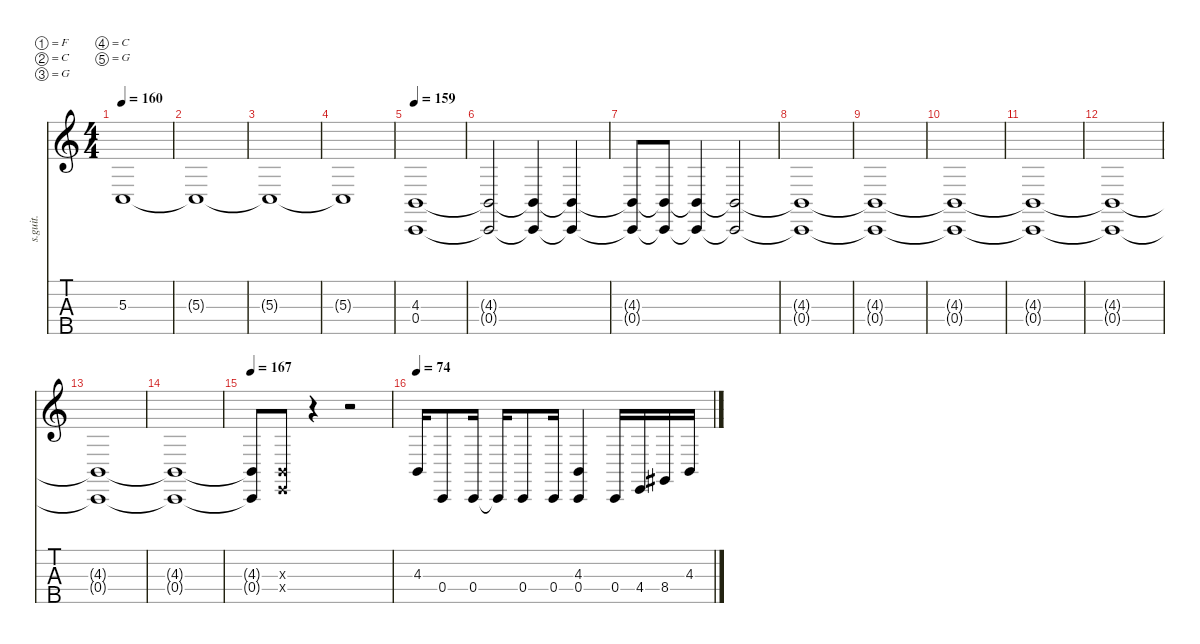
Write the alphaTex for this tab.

\defaultSystemsLayout 4
\hideDynamics
\bracketExtendMode nobrackets
\track ("Electric Bass" "s.guit.") {instrument electricbassfinger}
\staff {score tabs}
\tuning (F2 C2 G1 C1 G0)
\ts (4 4)
\tempo 160
\clef g2
\ks c
5.3.1{lyrics (0 "") lyrics (1 "") lyrics (2 "") lyrics (3 "") lyrics (4 "") dy f} |
5.3{t}.1{lyrics (0 "") lyrics (1 "") lyrics (2 "") lyrics (3 "") lyrics (4 "")} |
5.3{t}.1{lyrics (0 "") lyrics (1 "") lyrics (2 "") lyrics (3 "") lyrics (4 "")} |
5.3{t}.1{lyrics (0 "") lyrics (1 "") lyrics (2 "") lyrics (3 "") lyrics (4 "")} |
\tempo 159
(0.4 4.3).1{lyrics (0 "") lyrics (1 "") lyrics (2 "") lyrics (3 "") lyrics (4 "")} |
(4.3{t} 0.4{t}).2{lyrics (0 "") lyrics (1 "") lyrics (2 "") lyrics (3 "") lyrics (4 "")} (4.3{t} 0.4{t}).4{lyrics (0 "") lyrics (1 "") lyrics (2 "") lyrics (3 "") lyrics (4 "")} (4.3{t} 0.4{t}).4{lyrics (0 "") lyrics (1 "") lyrics (2 "") lyrics (3 "") lyrics (4 "")} |
(4.3{t} 0.4{t}).8{lyrics (0 "") lyrics (1 "") lyrics (2 "") lyrics (3 "") lyrics (4 "")} (0.4{t} 4.3{t}).8{lyrics (0 "") lyrics (1 "") lyrics (2 "") lyrics (3 "") lyrics (4 "")} (0.4{t} 4.3{t}).4{lyrics (0 "") lyrics (1 "") lyrics (2 "") lyrics (3 "") lyrics (4 "")} (0.4{t} 4.3{t}).2{lyrics (0 "") lyrics (1 "") lyrics (2 "") lyrics (3 "") lyrics (4 "")} |
(0.4{t} 4.3{t}).1{lyrics (0 "") lyrics (1 "") lyrics (2 "") lyrics (3 "") lyrics (4 "")} |
(0.4{t} 4.3{t}).1{lyrics (0 "") lyrics (1 "") lyrics (2 "") lyrics (3 "") lyrics (4 "")} |
(0.4{t} 4.3{t}).1{lyrics (0 "") lyrics (1 "") lyrics (2 "") lyrics (3 "") lyrics (4 "")} |
(0.4{t} 4.3{t}).1{lyrics (0 "") lyrics (1 "") lyrics (2 "") lyrics (3 "") lyrics (4 "")} |
(0.4{t} 4.3{t}).1{lyrics (0 "") lyrics (1 "") lyrics (2 "") lyrics (3 "") lyrics (4 "")} |
(0.4{t} 4.3{t}).1{lyrics (0 "") lyrics (1 "") lyrics (2 "") lyrics (3 "") lyrics (4 "")} |
(0.4{t} 4.3{t}).1{lyrics (0 "") lyrics (1 "") lyrics (2 "") lyrics (3 "") lyrics (4 "")} |
\tempo 167
(0.4{t} 4.3{t}).8{lyrics (0 "") lyrics (1 "") lyrics (2 "") lyrics (3 "") lyrics (4 "")} (4.4{x} 4.3{x}).8{lyrics (0 "") lyrics (1 "") lyrics (2 "") lyrics (3 "") lyrics (4 "")} r.4 r.2 |
\tempo 74
4.3.16{lyrics (0 "") lyrics (1 "") lyrics (2 "") lyrics (3 "") lyrics (4 "")} 0.4.8{lyrics (0 "") lyrics (1 "") lyrics (2 "") lyrics (3 "") lyrics (4 "")} 0.4.16{lyrics (0 "") lyrics (1 "") lyrics (2 "") lyrics (3 "") lyrics (4 "")} 0.4{t}.16{lyrics (0 "") lyrics (1 "") lyrics (2 "") lyrics (3 "") lyrics (4 "")} 0.4.8{lyrics (0 "") lyrics (1 "") lyrics (2 "") lyrics (3 "") lyrics (4 "")} 0.4.16{lyrics (0 "") lyrics (1 "") lyrics (2 "") lyrics (3 "") lyrics (4 "")} (4.3 0.4).4{lyrics (0 "") lyrics (1 "") lyrics (2 "") lyrics (3 "") lyrics (4 "")} 0.4.16{lyrics (0 "") lyrics (1 "") lyrics (2 "") lyrics (3 "") lyrics (4 "")} 4.4.16{lyrics (0 "") lyrics (1 "") lyrics (2 "") lyrics (3 "") lyrics (4 "")} 8.4{acc #}.16{lyrics (0 "") lyrics (1 "") lyrics (2 "") lyrics (3 "") lyrics (4 "")} 4.3.16{lyrics (0 "") lyrics (1 "") lyrics (2 "") lyrics (3 "") lyrics (4 "")}
